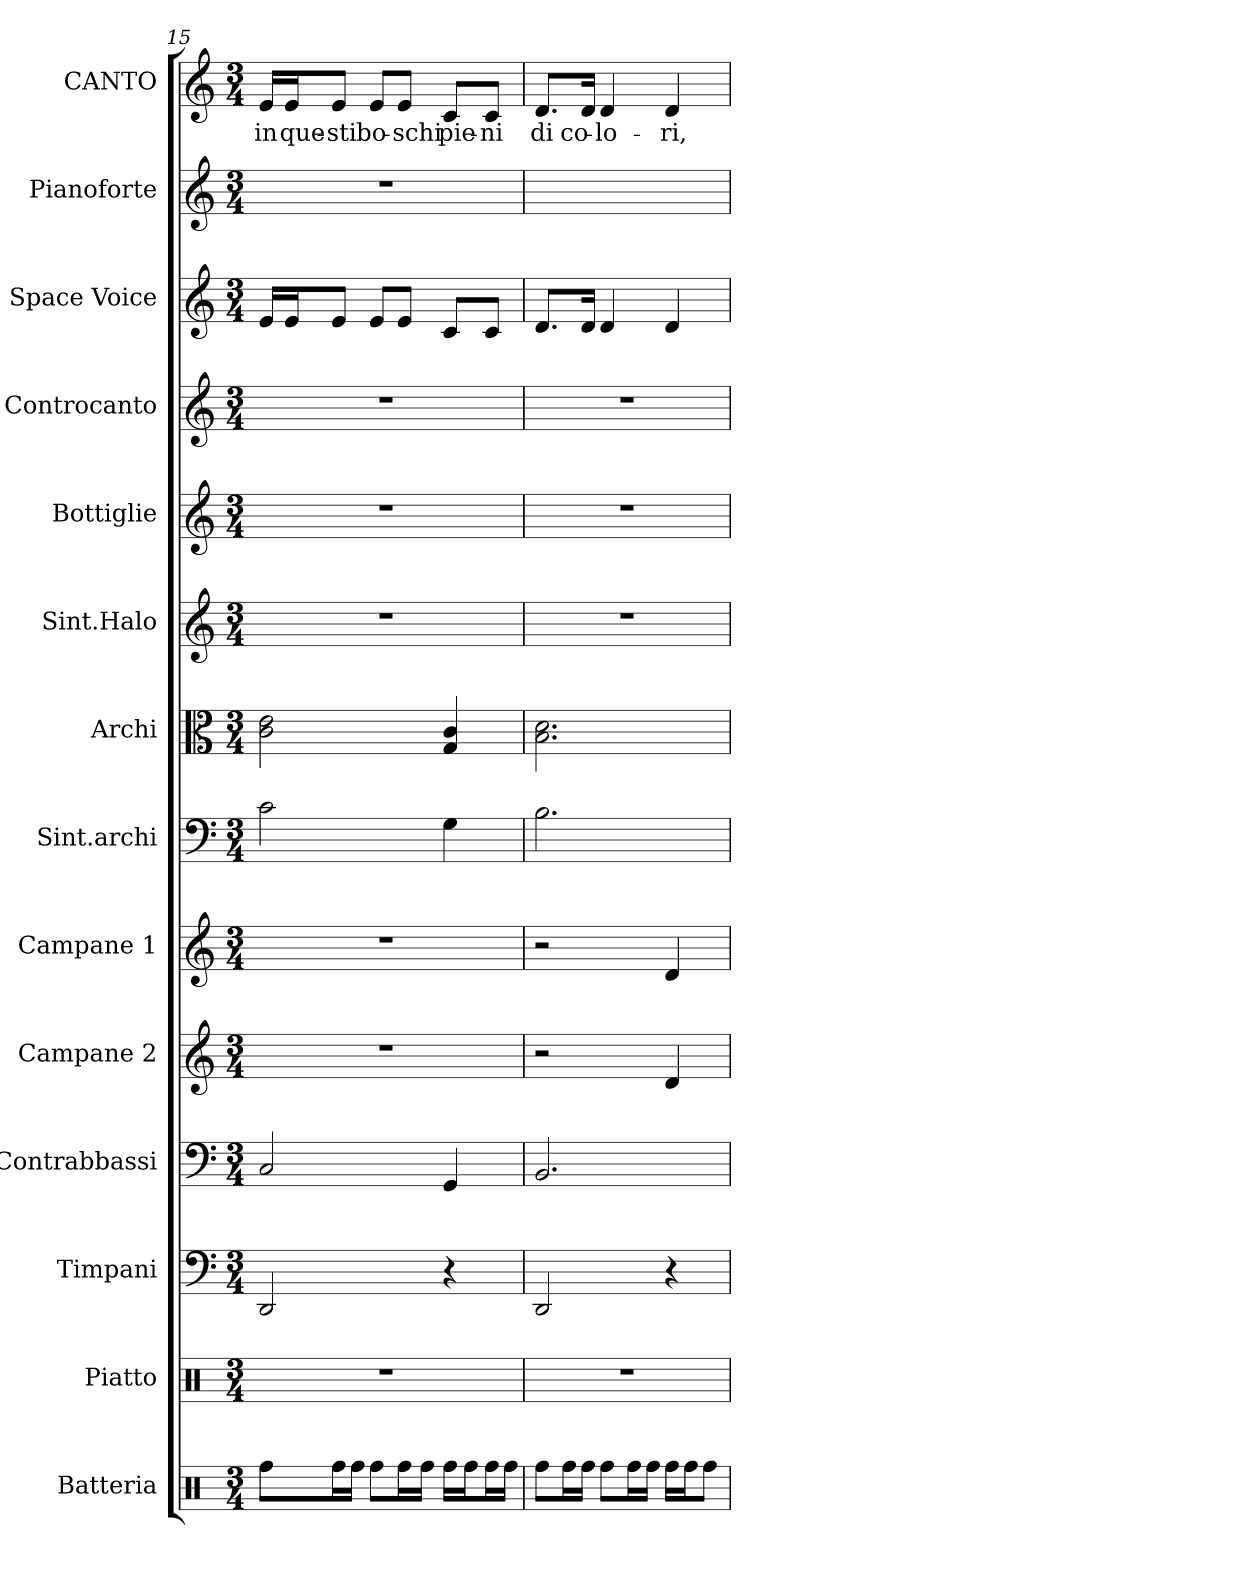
**kern	**kern	**kern	**kern	**kern	**kern	**kern	**kern	**kern	**kern	**kern	**kern	**kern	**kern	**text
*part14	*part13	*part12	*part11	*part10	*part9	*part8	*part7	*part6	*part5	*part4	*part3	*part2	*part1	*part1
*staff14	*staff13	*staff12	*staff11	*staff10	*staff9	*staff8	*staff7	*staff6	*staff5	*staff4	*staff3	*staff2	*staff1	*staff1
*I"Batteria	*I"Piatto	*I"Timpani	*I"Contrabbassi	*I"Campane 2	*I"Campane 1	*I"Sint.archi	*I"Archi	*I"Sint.Halo	*I"Bottiglie	*I"Controcanto	*I"Space Voice	*I"Pianoforte	*I"CANTO	*
*I'Batt	*I'Pt	*I'Timp	*I'Cb	*I'Camp	*I'Camp	*I'S.ar	*I'Ar	*I'Halo	*I'Bt	*I'c.cnt	*	*I'Pf	*	*
!!LO:LB:g=z
*clefX	*clefX	*clefF4	*clefF4	*clefG2	*clefG2	*clefF4	*clefC3	*clefG2	*clefG2	*clefG2	*clefG2	*clefG2	*clefG2	*
*	*	*	*ITrd7c12	*	*	*	*	*	*	*	*	*	*	*
*k[]	*k[]	*k[]	*k[]	*k[]	*k[]	*k[]	*k[]	*k[]	*k[]	*k[]	*k[]	*k[]	*k[]	*
*M3/4	*M3/4	*M3/4	*M3/4	*M3/4	*M3/4	*M3/4	*M3/4	*M3/4	*M3/4	*M3/4	*M3/4	*M3/4	*M3/4	*
=15	=15	=15	=15	=15	=15	=15	=15	=15	=15	=15	=15	=15	=15	=15
!	!	!	!	!	!	!	!	!	!	!	!	!	!	!LO:LY:b
8Rff\L	2.r	2DD/	2CC/	2.r	2.r	2c\	2c\ 2e\	2.r	2.r	2.r	16e/LL	2.r	16e/LL	in
!	!	!	!	!	!	!	!	!	!	!	!	!	!	!LO:LY:b
.	.	.	.	.	.	.	.	.	.	.	16e/J	.	16e/J	que-
!	!	!	!	!	!	!	!	!	!	!	!	!	!	!LO:LY:b
16Rff\L	.	.	.	.	.	.	.	.	.	.	8e/J	.	8e/J	-sti
16Rff\JJ	.	.	.	.	.	.	.	.	.	.	.	.	.	.
!	!	!	!	!	!	!	!	!	!	!	!	!	!	!LO:LY:b
8Rff\L	.	.	.	.	.	.	.	.	.	.	8e/L	.	8e/L	bo-
!	!	!	!	!	!	!	!	!	!	!	!	!	!	!LO:LY:b
16Rff\L	.	.	.	.	.	.	.	.	.	.	8e/J	.	8e/J	-schi
16Rff\JJ	.	.	.	.	.	.	.	.	.	.	.	.	.	.
!	!	!	!	!	!	!	!	!	!	!	!	!	!	!LO:LY:b
16Rff\LL	.	4r	4GGG/	.	.	4G\	4G/ 4c/	.	.	.	8c/L	.	8c/L	pie-
16Rff\J	.	.	.	.	.	.	.	.	.	.	.	.	.	.
!	!	!	!	!	!	!	!	!	!	!	!	!	!	!LO:LY:b
16Rff\L	.	.	.	.	.	.	.	.	.	.	8c/J	.	8c/J	-ni
16Rff\JJ	.	.	.	.	.	.	.	.	.	.	.	.	.	.
=16	=16	=16	=16	=16	=16	=16	=16	=16	=16	=16	=16	=16	=16	=16
!	!	!	!	!	!	!	!	!	!	!	!	!	!	!LO:LY:b
8Rff\L	2.r	2DD/	2.BBB/	2r	2r	2.B\	2.B\ 2.d\	2.r	2.r	2.r	8.d/L	2.ryy	8.d/L	di
16Rff\L	.	.	.	.	.	.	.	.	.	.	.	.	.	.
!	!	!	!	!	!	!	!	!	!	!	!	!	!	!LO:LY:b
16Rff\JJ	.	.	.	.	.	.	.	.	.	.	16d/Jk	.	16d/Jk	co-
!	!	!	!	!	!	!	!	!	!	!	!	!	!	!LO:LY:b
8Rff\L	.	.	.	.	.	.	.	.	.	.	4d/	.	4d/	-lo-
16Rff\L	.	.	.	.	.	.	.	.	.	.	.	.	.	.
16Rff\JJ	.	.	.	.	.	.	.	.	.	.	.	.	.	.
!	!	!	!	!	!	!	!	!	!	!	!	!	!	!LO:LY:b
16Rff\LL	.	4r	.	4d/	4d/	.	.	.	.	.	4d/	.	4d/	-ri,
16Rff\J	.	.	.	.	.	.	.	.	.	.	.	.	.	.
8Rff\J	.	.	.	.	.	.	.	.	.	.	.	.	.	.
=	=	=	=	=	=	=	=	=	=	=	=	=	=	=
*-	*-	*-	*-	*-	*-	*-	*-	*-	*-	*-	*-	*-	*-	*-
